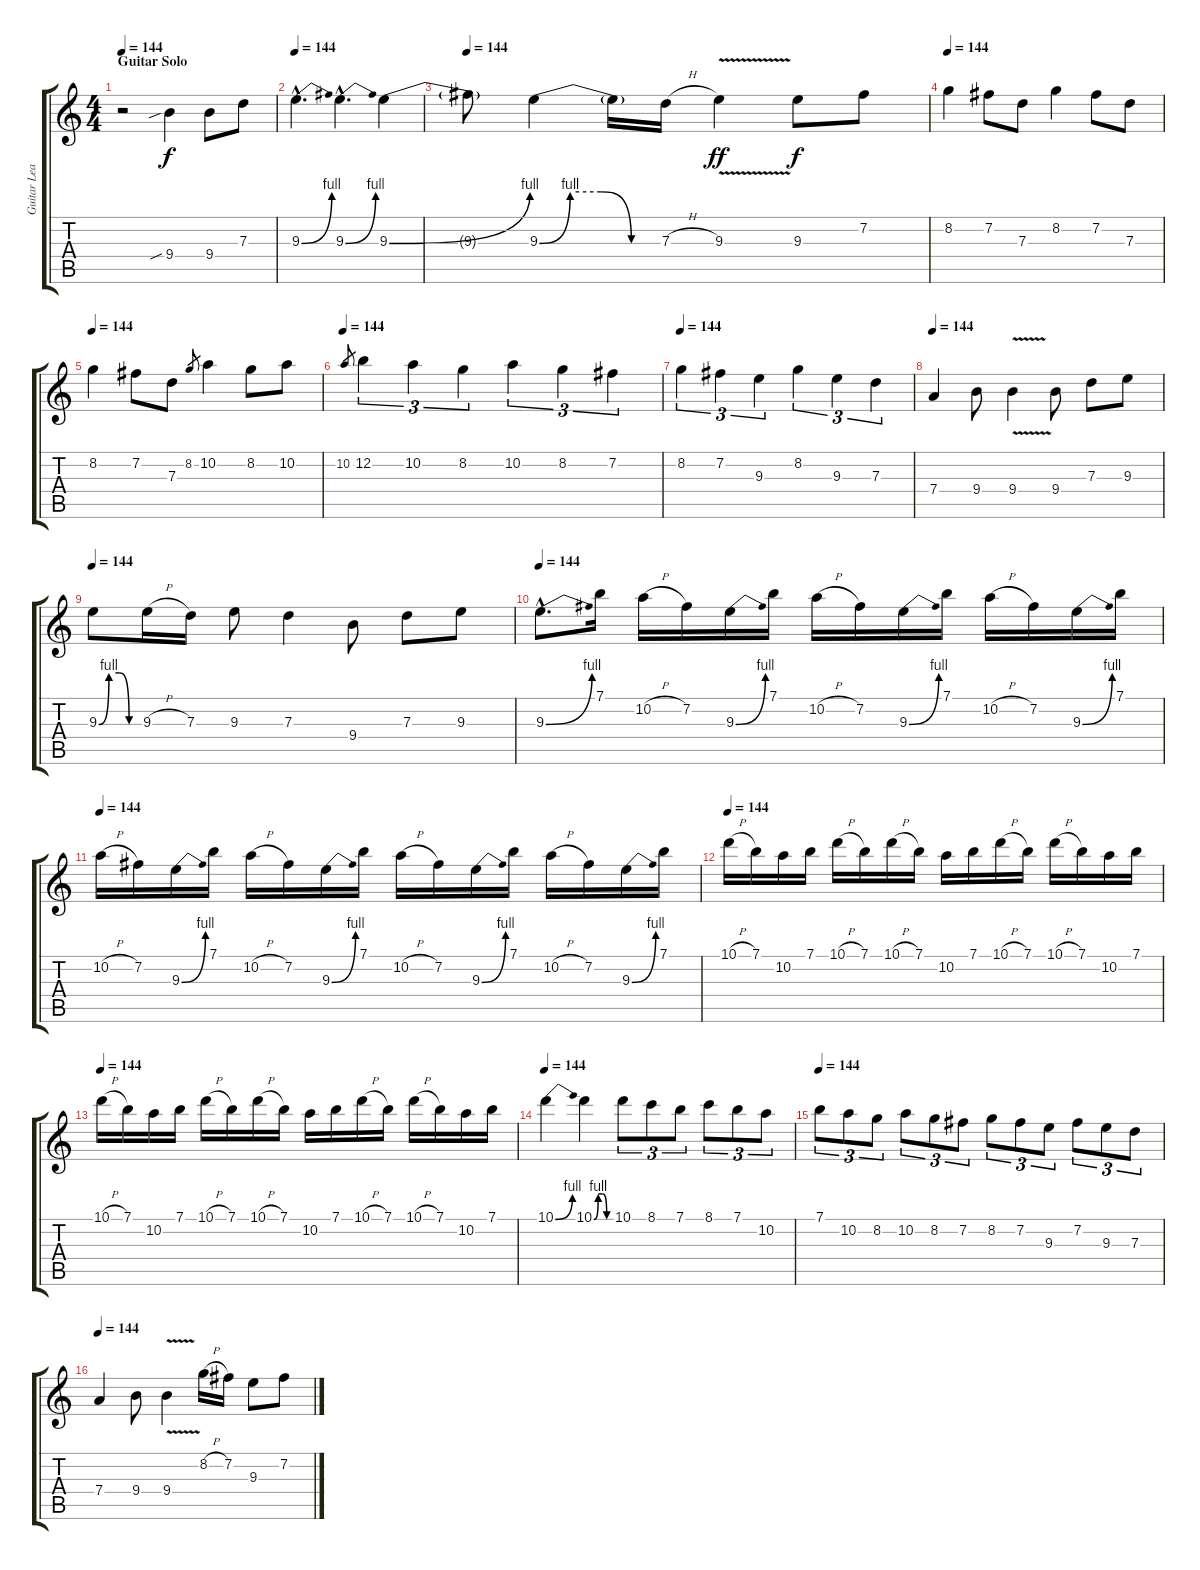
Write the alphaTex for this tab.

\track ("Guitar Lead (Solo)" "Guitar Lea") {instrument distortionguitar}
\staff {score tabs}
\tuning (E4 B3 G3 D3 A2 E2) {hide}
\ts (4 4)
\section ("" "Guitar Solo")
\tempo 144
\clef g2
\ks c
r.2{dy f} 9.4{sib}.4 9.4.8 7.3.8 |
\tempo 144
9.3{be (bend 0 0 60 4) hac}.4{d} 9.3{be (bend 0 0 60 4) hac}.4{d} 9.3{be (bend 0 0 60 4)}.4 |
\tempo 144
9.3{t}.8 9.3{be (custom 0 0 15 4 30 4 45 0 60 0)}.4 9.3{t}.16 7.3{h}.16 9.3{v}.4{dy ff} 9.3.8{dy f} 7.2.8 |
\tempo 144
8.2.4 7.2.8 7.3.8 8.2.4 7.2.8 7.3.8 |
\tempo 144
8.2.4 7.2.8 7.3.8 8.2.8{gr} 10.2.4 8.2.8 10.2.8 |
\tempo 144
10.2.8{gr} 12.2.4{tu (3 2)} 10.2.4{tu (3 2)} 8.2.4{tu (3 2)} 10.2.4{tu (3 2)} 8.2.4{tu (3 2)} 7.2.4{tu (3 2)} |
\tempo 144
8.2.4{tu (3 2)} 7.2.4{tu (3 2)} 9.3.4{tu (3 2)} 8.2.4{tu (3 2)} 9.3.4{tu (3 2)} 7.3.4{tu (3 2)} |
\tempo 144
7.4.4 9.4.8 9.4{v}.4 9.4.8 7.3.8 9.3.8 |
\tempo 144
9.3{be (custom 0 0 15 4 30 4 45 0 60 0)}.8 9.3{h}.16 7.3.16 9.3.8 7.3.4 9.4.8 7.3.8 9.3.8 |
\tempo 144
9.3{be (bend 0 0 60 4) hac}.8{d} 7.1.16 10.2{h}.16 7.2.16 9.3{be (bend 0 0 60 4)}.16 7.1.16 10.2{h}.16 7.2.16 9.3{be (bend 0 0 60 4)}.16 7.1.16 10.2{h}.16 7.2.16 9.3{be (bend 0 0 60 4)}.16 7.1.16 |
\tempo 144
10.2{h}.16 7.2.16 9.3{be (bend 0 0 60 4)}.16 7.1.16 10.2{h}.16 7.2.16 9.3{be (bend 0 0 60 4)}.16 7.1.16 10.2{h}.16 7.2.16 9.3{be (bend 0 0 60 4)}.16 7.1.16 10.2{h}.16 7.2.16 9.3{be (bend 0 0 60 4)}.16 7.1.16 |
\tempo 144
10.1{h}.16 7.1.16 10.2.16 7.1.16 10.1{h}.16 7.1.16 10.1{h}.16 7.1.16 10.2.16 7.1.16 10.1{h}.16 7.1.16 10.1{h}.16 7.1.16 10.2.16 7.1.16 |
\tempo 144
10.1{h}.16 7.1.16 10.2.16 7.1.16 10.1{h}.16 7.1.16 10.1{h}.16 7.1.16 10.2.16 7.1.16 10.1{h}.16 7.1.16 10.1{h}.16 7.1.16 10.2.16 7.1.16 |
\tempo 144
10.1{be (bend 0 0 60 4)}.4 10.1{be (custom 0 0 15 4 30 4 45 0 60 0)}.4 10.1.8{tu (3 2)} 8.1.8{tu (3 2)} 7.1.8{tu (3 2)} 8.1.8{tu (3 2)} 7.1.8{tu (3 2)} 10.2.8{tu (3 2)} |
\tempo 144
7.1.8{tu (3 2)} 10.2.8{tu (3 2)} 8.2.8{tu (3 2)} 10.2.8{tu (3 2)} 8.2.8{tu (3 2)} 7.2.8{tu (3 2)} 8.2.8{tu (3 2)} 7.2.8{tu (3 2)} 9.3.8{tu (3 2)} 7.2.8{tu (3 2)} 9.3.8{tu (3 2)} 7.3.8{tu (3 2)} |
\tempo 144
7.4.4 9.4.8 9.4{v}.4 8.2{h}.16 7.2.16 9.3.8 7.2.8
